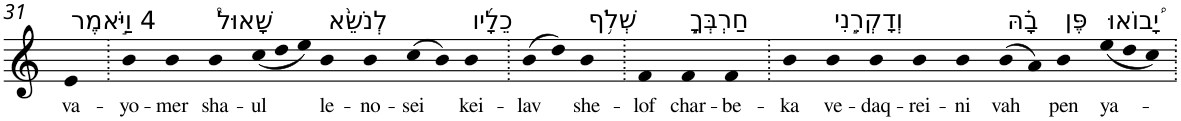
**kern	**text
*part1	*part1
*staff1	*staff1
*I"Piano	*
*I'Pno	*
!!LO:PB:g=z
*clefG2	*
*k[]	*
=31	=31
!LO:TX:a:t=4 וַיֹּ֣אמֶר	!
!	!LO:LY:b
4e	va-
=32.	=32.
!	!LO:LY:b
4b	-yo-
!	!LO:LY:b
4b	-mer
!LO:TX:a:t=שָׁאוּל֩	!
!	!LO:LY:b
4b	sha-
*Xtuplet	*
!	!LO:LY:b
(<12cc	-ul
12dd	.
12ee)	.
!LO:TX:a:t=לְנֹשֵׂ֨א	!
!	!LO:LY:b
4b	le-
!	!LO:LY:b
4b	-no-
!	!LO:LY:b
(>8cc	-sei
8b)	.
!LO:TX:a:t=כֵלָ֜יו	!
!	!LO:LY:b
4b	kei-
=33.	=33.
!	!LO:LY:b
(>8b	-lav
8dd)	.
!LO:TX:a:t=שְׁלֹ֥ף	!
!	!LO:LY:b
4b	she-
=34.	=34.
!	!LO:LY:b
4f	-lof
!LO:TX:a:t=חַרְבְּךָ֣	!
!	!LO:LY:b
4f	char-
!	!LO:LY:b
4f	-be-
=35.	=35.
!	!LO:LY:b
4b	-ka
!LO:TX:a:t=וְדָקְרֵ֣נִי	!
!	!LO:LY:b
4b	ve-
!	!LO:LY:b
4b	-daq-
!	!LO:LY:b
4b	-rei-
!	!LO:LY:b
4b	-ni
!LO:TX:a:t=בָ֗הּ	!
!	!LO:LY:b
(>8b	vah
8a)	.
!LO:TX:a:t=פֶּן	!
!	!LO:LY:b
4b	pen
!LO:TX:a:t=יָ֠בוֹאוּ	!
!	!LO:LY:b
(<12ee	ya-
12dd	.
12cc)	.
=.	=.
*-	*-
